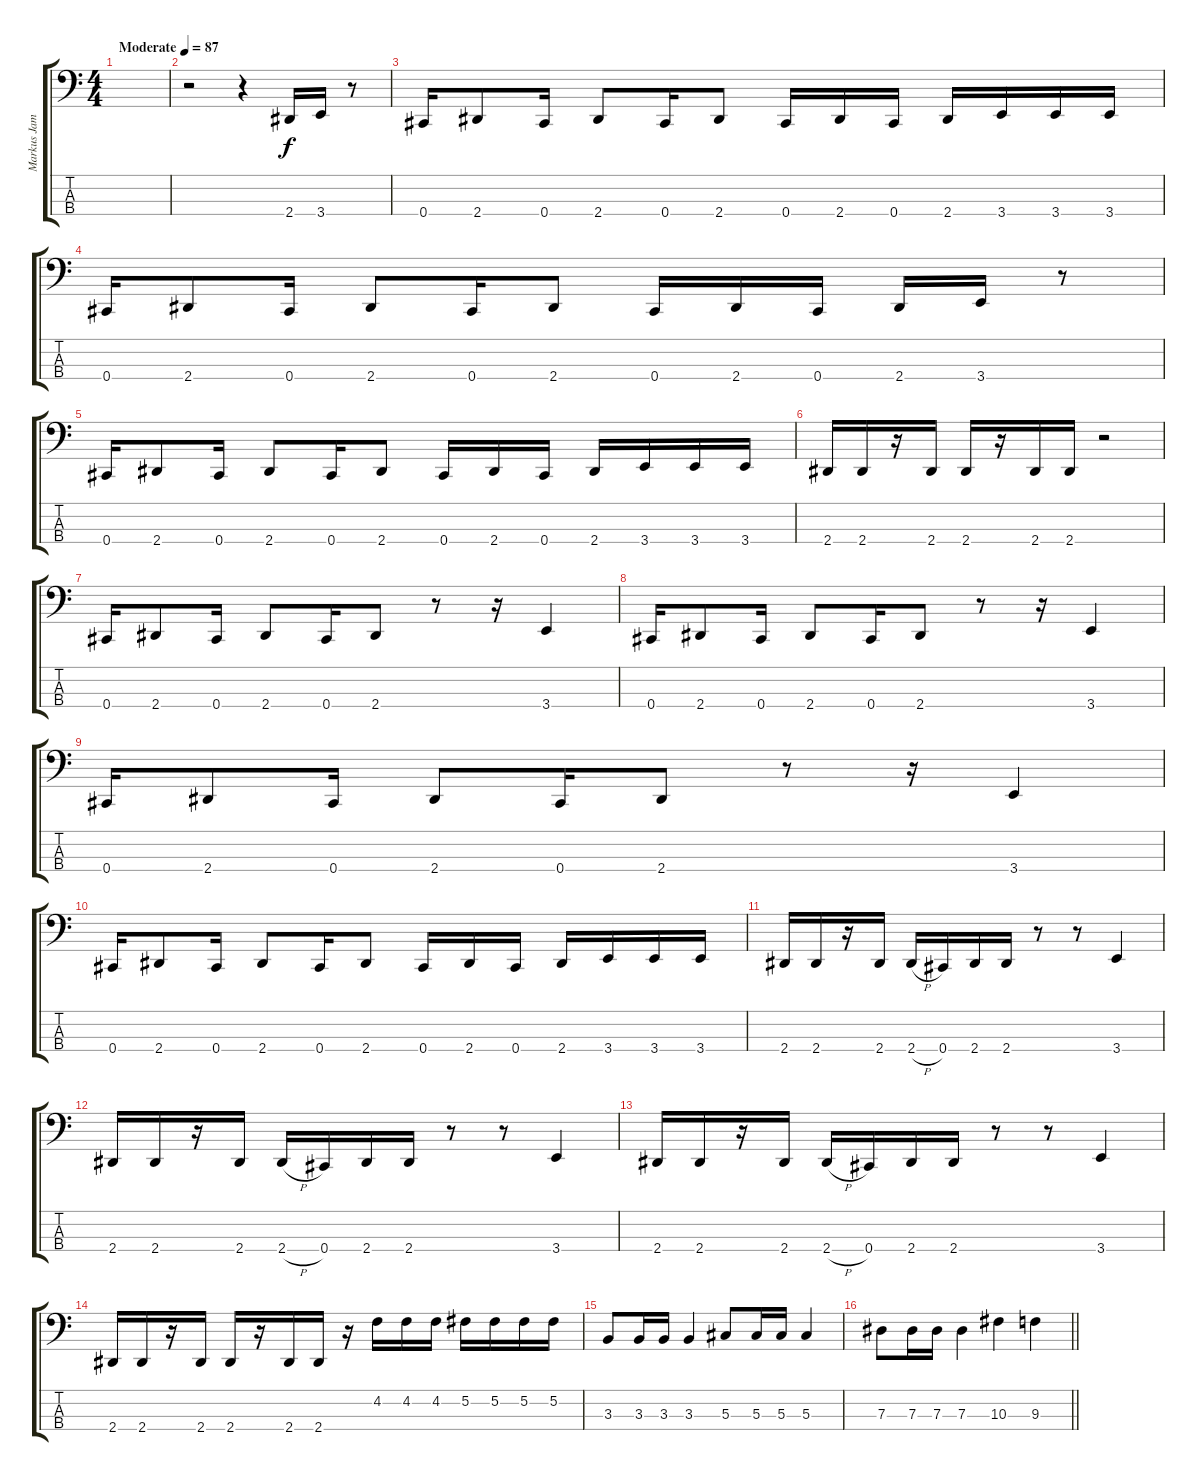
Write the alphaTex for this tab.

\track ("Markus James Bass" "Markus Jam") {instrument electricbasspick}
\staff {score tabs}
\tuning (Gb2 Db2 Ab1 Db1) {hide}
\ts (4 4)
\tempo (87 "Moderate")
\clef f4
\ks c
|
r.2 r.4 2.4.16 3.4.16 r.8 |
0.4.16 2.4.8 0.4.16 2.4.8 0.4.16 2.4.8 0.4.16 2.4.16 0.4.16 2.4.16 3.4.16 3.4.16 3.4.16 |
0.4.16 2.4.8 0.4.16 2.4.8 0.4.16 2.4.8 0.4.16 2.4.16 0.4.16 2.4.16 3.4.16 r.8 |
0.4.16 2.4.8 0.4.16 2.4.8 0.4.16 2.4.8 0.4.16 2.4.16 0.4.16 2.4.16 3.4.16 3.4.16 3.4.16 |
2.4.16 2.4.16 r.16 2.4.16 2.4.16 r.16 2.4.16 2.4.16 r.2 |
0.4.16 2.4.8 0.4.16 2.4.8 0.4.16 2.4.8 r.8 r.16 3.4.4 |
0.4.16 2.4.8 0.4.16 2.4.8 0.4.16 2.4.8 r.8 r.16 3.4.4 |
0.4.16 2.4.8 0.4.16 2.4.8 0.4.16 2.4.8 r.8 r.16 3.4.4 |
0.4.16 2.4.8 0.4.16 2.4.8 0.4.16 2.4.8 0.4.16 2.4.16 0.4.16 2.4.16 3.4.16 3.4.16 3.4.16 |
2.4.16 2.4.16 r.16 2.4.16 2.4{h}.16 0.4.16 2.4.16 2.4.16 r.8 r.8 3.4.4 |
2.4.16 2.4.16 r.16 2.4.16 2.4{h}.16 0.4.16 2.4.16 2.4.16 r.8 r.8 3.4.4 |
2.4.16 2.4.16 r.16 2.4.16 2.4{h}.16 0.4.16 2.4.16 2.4.16 r.8 r.8 3.4.4 |
2.4.16 2.4.16 r.16 2.4.16 2.4.16 r.16 2.4.16 2.4.16 r.16 4.2.16 4.2.16 4.2.16 5.2.16 5.2.16 5.2.16 5.2.16 |
3.3.8 3.3.16 3.3.16 3.3.4 5.3.8 5.3.16 5.3.16 5.3.4 |
\barLineRight lightlight
7.3.8 7.3.16 7.3.16 7.3.4 10.3.4 9.3.4
